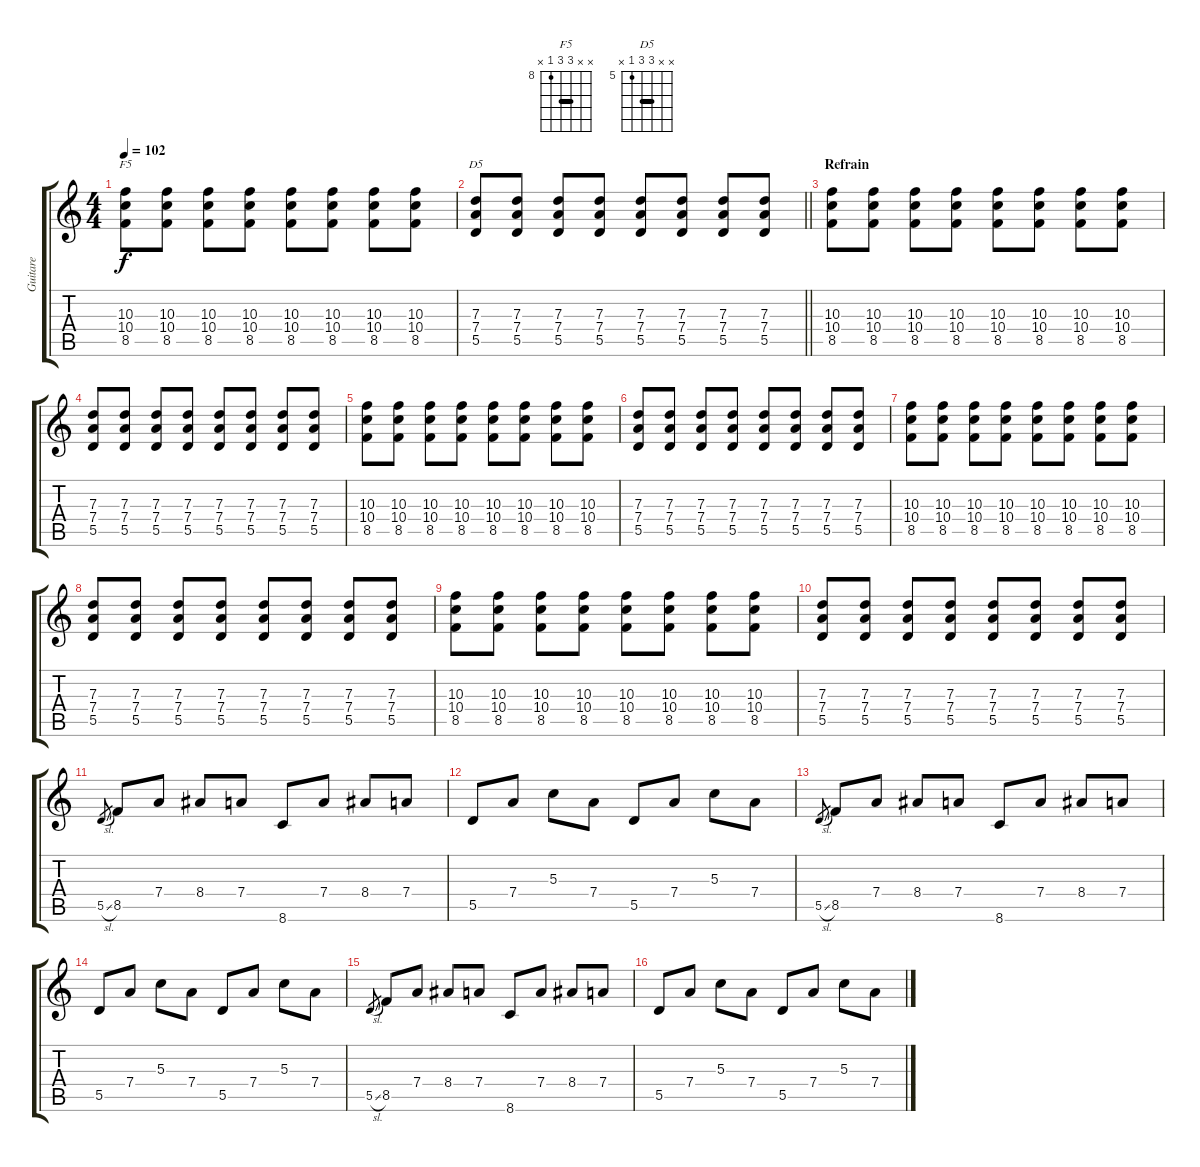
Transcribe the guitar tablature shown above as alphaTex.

\track ("Guitare" "Guitare") {instrument electricguitarmuted}
\staff {score tabs}
\tuning (E4 B3 G3 D3 A2 E2) {hide}
\chord ("F5" x x 10 10 8 x) {firstfret 8 barre 10}
\chord ("D5" x x 7 7 5 x) {firstfret 5 barre 7}
\ts (4 4)
\tempo 102
\clef g2
\ks c
(10.3 10.4 8.5).8{ch "F5" dy f} (10.3 10.4 8.5).8 (10.3 10.4 8.5).8 (10.3 10.4 8.5).8 (10.3 10.4 8.5).8 (10.3 10.4 8.5).8 (10.3 10.4 8.5).8 (10.3 10.4 8.5).8 |
\barLineRight lightlight
(7.3 7.4 5.5).8{ch "D5"} (7.3 7.4 5.5).8 (7.3 7.4 5.5).8 (7.3 7.4 5.5).8 (7.3 7.4 5.5).8 (7.3 7.4 5.5).8 (7.3 7.4 5.5).8 (7.3 7.4 5.5).8 |
\section ("" "Refrain")
(10.3 10.4 8.5).8 (10.3 10.4 8.5).8 (10.3 10.4 8.5).8 (10.3 10.4 8.5).8 (10.3 10.4 8.5).8 (10.3 10.4 8.5).8 (10.3 10.4 8.5).8 (10.3 10.4 8.5).8 |
(7.3 7.4 5.5).8 (7.3 7.4 5.5).8 (7.3 7.4 5.5).8 (7.3 7.4 5.5).8 (7.3 7.4 5.5).8 (7.3 7.4 5.5).8 (7.3 7.4 5.5).8 (7.3 7.4 5.5).8 |
(10.3 10.4 8.5).8 (10.3 10.4 8.5).8 (10.3 10.4 8.5).8 (10.3 10.4 8.5).8 (10.3 10.4 8.5).8 (10.3 10.4 8.5).8 (10.3 10.4 8.5).8 (10.3 10.4 8.5).8 |
(7.3 7.4 5.5).8 (7.3 7.4 5.5).8 (7.3 7.4 5.5).8 (7.3 7.4 5.5).8 (7.3 7.4 5.5).8 (7.3 7.4 5.5).8 (7.3 7.4 5.5).8 (7.3 7.4 5.5).8 |
(10.3 10.4 8.5).8 (10.3 10.4 8.5).8 (10.3 10.4 8.5).8 (10.3 10.4 8.5).8 (10.3 10.4 8.5).8 (10.3 10.4 8.5).8 (10.3 10.4 8.5).8 (10.3 10.4 8.5).8 |
(7.3 7.4 5.5).8 (7.3 7.4 5.5).8 (7.3 7.4 5.5).8 (7.3 7.4 5.5).8 (7.3 7.4 5.5).8 (7.3 7.4 5.5).8 (7.3 7.4 5.5).8 (7.3 7.4 5.5).8 |
(10.3 10.4 8.5).8 (10.3 10.4 8.5).8 (10.3 10.4 8.5).8 (10.3 10.4 8.5).8 (10.3 10.4 8.5).8 (10.3 10.4 8.5).8 (10.3 10.4 8.5).8 (10.3 10.4 8.5).8 |
(7.3 7.4 5.5).8 (7.3 7.4 5.5).8 (7.3 7.4 5.5).8 (7.3 7.4 5.5).8 (7.3 7.4 5.5).8 (7.3 7.4 5.5).8 (7.3 7.4 5.5).8 (7.3 7.4 5.5).8 |
5.5{sl}.8{gr} 8.5.8{instrument overdrivenguitar} 7.4.8 8.4.8 7.4.8 8.6.8 7.4.8 8.4.8 7.4.8 |
5.5.8 7.4.8 5.3.8 7.4.8 5.5.8 7.4.8 5.3.8 7.4.8 |
5.5{sl}.8{gr} 8.5.8 7.4.8 8.4.8 7.4.8 8.6.8 7.4.8 8.4.8 7.4.8 |
5.5.8 7.4.8 5.3.8 7.4.8 5.5.8 7.4.8 5.3.8 7.4.8 |
5.5{sl}.8{gr} 8.5.8 7.4.8 8.4.8 7.4.8 8.6.8 7.4.8 8.4.8 7.4.8 |
5.5.8 7.4.8 5.3.8 7.4.8 5.5.8 7.4.8 5.3.8 7.4.8
